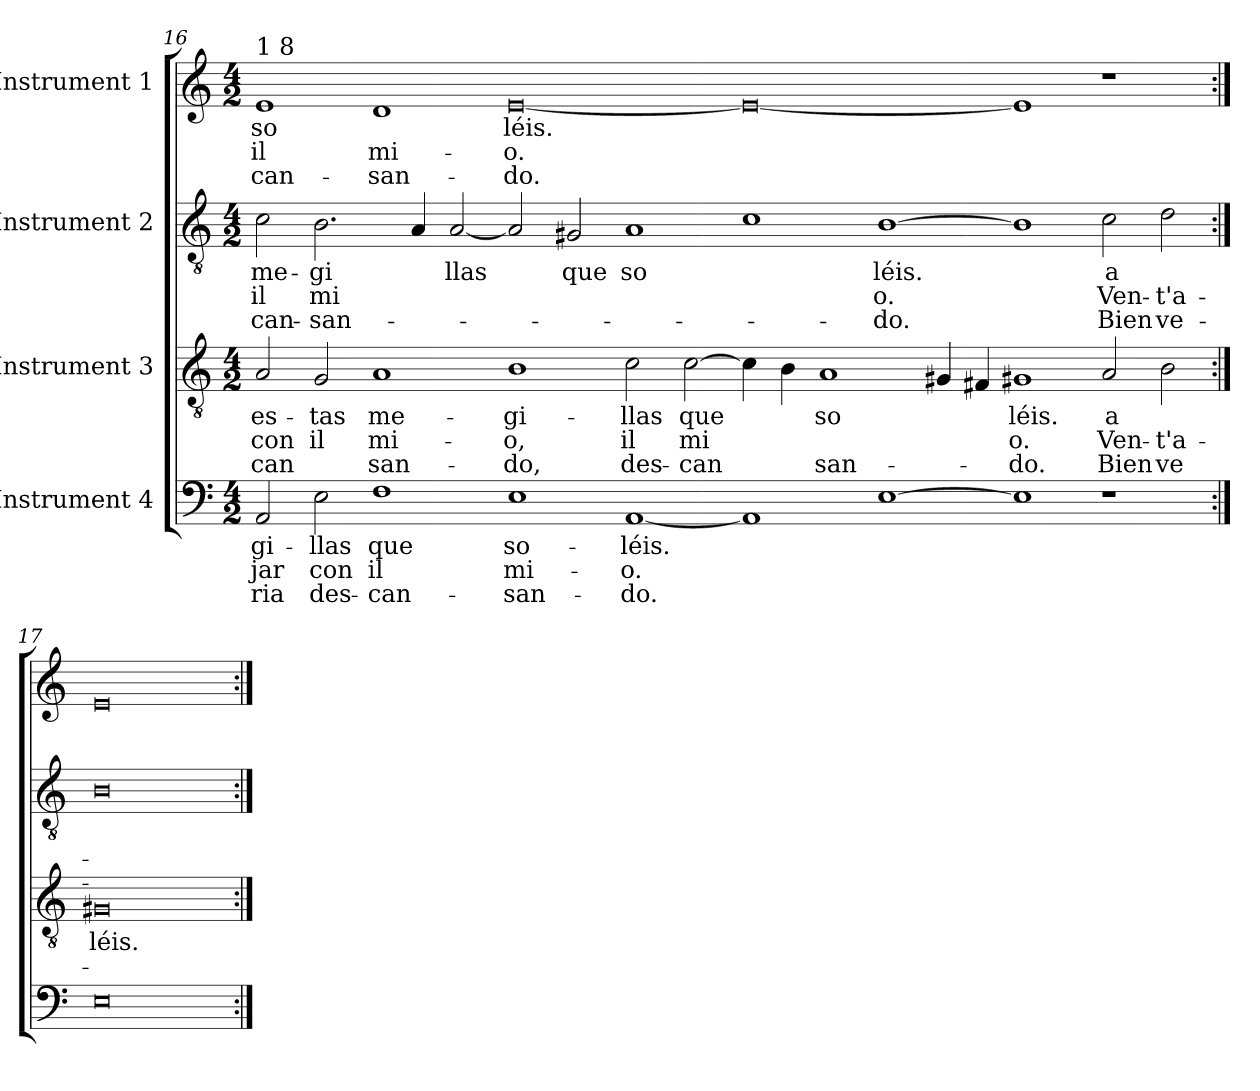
**kern	**text	**text	**text	**kern	**text	**text	**text	**kern	**text	**text	**text	**kern	**text	**text	**text
*part4	*part4	*part4	*part4	*part3	*part3	*part3	*part3	*part2	*part2	*part2	*part2	*part1	*part1	*part1	*part1
*staff4	*staff4	*staff4	*staff4	*staff3	*staff3	*staff3	*staff3	*staff2	*staff2	*staff2	*staff2	*staff1	*staff1	*staff1	*staff1
*I"Instrument 4	*	*	*	*I"Instrument 3	*	*	*	*I"Instrument 2	*	*	*	*I"Instrument 1	*	*	*
!!LO:LB:g=z
*clefF4	*	*	*	*clefGv2	*	*	*	*clefGv2	*	*	*	*clefG2	*	*	*
*k[]	*	*	*	*k[]	*	*	*	*k[]	*	*	*	*k[]	*	*	*
*C:	*	*	*	*C:	*	*	*	*C:	*	*	*	*C:	*	*	*
*M4/2	*	*	*	*M4/2	*	*	*	*M4/2	*	*	*	*M4/2	*	*	*
=16	=16	=16	=16	=16	=16	=16	=16	=16	=16	=16	=16	=16	=16	=16	=16
!	!	!	!	!	!	!	!	!	!	!	!	!LO:TX:a:t=1 8	!	!	!
!	!LO:LY:b:rj	!LO:LY:b:rj	!LO:LY:b:rj	!	!LO:LY:b:rj	!LO:LY:b:rj	!LO:LY:b:rj	!	!LO:LY:b:rj	!LO:LY:b:rj	!LO:LY:b:rj	!	!LO:LY:b:rj	!LO:LY:b:rj	!LO:LY:b:rj
2AA/	-gi-	-jar	ria	2A/	-es-	-con	can-	2c\	-me-	-il	can-	1e	-so-	-il	can-
!	!LO:LY:b:rj	!LO:LY:b:rj	!LO:LY:b:rj	!	!LO:LY:b:rj	!LO:LY:b:rj	!LO:LY:b:rj	!	!LO:LY:b:rj	!LO:LY:b:rj	!LO:LY:b:rj	!	!	!	!
2E\	llas	con	des-	2G/	-tas	il	-	2.B\	-gi-	-mi-	-san-	.	.	.	.
!	!LO:LY:b:rj	!LO:LY:b:rj	!LO:LY:b:rj	!	!LO:LY:b:rj	!LO:LY:b:rj	!LO:LY:b:rj	!	!	!	!	!	!LO:LY:b:rj	!LO:LY:b:rj	!LO:LY:b:rj
1F	-que	il	can-	1A	-me-	-mi-	-san-	.	.	.	.	1d	--	-mi-	-san-
!	!	!	!	!	!	!	!	!	!LO:LY:b:rj	!LO:LY:b:rj	!LO:LY:b:rj	!	!	!	!
.	.	.	.	.	.	.	.	4A/	--	-	.	.	.	.	.
!	!	!	!	!	!	!	!	!	!LO:LY:b:rj	!LO:LY:b:rj	!LO:LY:b:rj	!	!	!	!
.	.	.	.	.	.	.	.	[<2A/	llas	.	.	.	.	.	.
!	!LO:LY:b:rj	!LO:LY:b:rj	!LO:LY:b:rj	!	!LO:LY:b:rj	!LO:LY:b:rj	!LO:LY:b:rj	!	!LO:LY:b:rj	!LO:LY:b:rj	!LO:LY:b:rj	!	!LO:LY:b:rj	!LO:LY:b:rj	!LO:LY:b:rj
1E	-so-	-mi-	-san-	1B	-gi-	-o,	do,	2A/]	.	.	.	[<0e	-léis.	o.	do.
!	!	!	!	!	!	!	!	!	!LO:LY:b:rj	!LO:LY:b:rj	!LO:LY:b:rj	!	!	!	!
.	.	.	.	.	.	.	.	2G#X/	que	.	.	.	.	.	.
!	!LO:LY:b:rj	!LO:LY:b:rj	!LO:LY:b:rj	!	!LO:LY:b:rj	!LO:LY:b:rj	!LO:LY:b:rj	!	!LO:LY:b:rj	!LO:LY:b:rj	!LO:LY:b:rj	!	!	!	!
[<1AA	-léis.	o.	do.	2c\	llas	il	des-	1A	so-	-	.	.	.	.	.
!	!	!	!	!	!LO:LY:b:rj	!LO:LY:b:rj	!LO:LY:b:rj	!	!	!	!	!	!	!	!
.	.	.	.	[>2c\	-que	mi-	-can-	.	.	.	.	.	.	.	.
!	!LO:LY:b:rj	!LO:LY:b:rj	!LO:LY:b:rj	!	!LO:LY:b:rj	!LO:LY:b:rj	!LO:LY:b:rj	!	!LO:LY:b:rj	!LO:LY:b:rj	!LO:LY:b:rj	!	!LO:LY:b:rj	!LO:LY:b:rj	!LO:LY:b:rj
1AA]	.	.	.	4c\]	--	-	-	1c	-	-	.	0e_<	.	.	.
!	!	!	!	!	!LO:LY:b:rj	!LO:LY:b:rj	!LO:LY:b:rj	!	!	!	!	!	!	!	!
.	.	.	.	4B\	--	-	-	.	.	.	.	.	.	.	.
!	!	!	!	!	!LO:LY:b:rj	!LO:LY:b:rj	!LO:LY:b:rj	!	!	!	!	!	!	!	!
.	.	.	.	1A	-so-	-	san-	.	.	.	.	.	.	.	.
!	!LO:LY:b:rj	!LO:LY:b:rj	!LO:LY:b:rj	!	!	!	!	!	!LO:LY:b:rj	!LO:LY:b:rj	!LO:LY:b:rj	!	!	!	!
[>1E	.	.	.	.	.	.	.	[>1B	léis.	o.	do.	.	.	.	.
!	!	!	!	!	!LO:LY:b:rj	!LO:LY:b:rj	!LO:LY:b:rj	!	!	!	!	!	!	!	!
.	.	.	.	4G#X/	--	-	.	.	.	.	.	.	.	.	.
!	!	!	!	!	!LO:LY:b:rj	!LO:LY:b:rj	!LO:LY:b:rj	!	!	!	!	!	!	!	!
.	.	.	.	4F#X/	-	-	.	.	.	.	.	.	.	.	.
!	!LO:LY:b:rj	!LO:LY:b:rj	!LO:LY:b:rj	!	!LO:LY:b:rj	!LO:LY:b:rj	!LO:LY:b:rj	!	!LO:LY:b:rj	!LO:LY:b:rj	!LO:LY:b:rj	!	!LO:LY:b:rj	!LO:LY:b:rj	!LO:LY:b:rj
1E]	.	.	.	1G#X	léis.	o.	do.	1B]	.	.	-	1e]	.	.	.
!	!	!	!	!	!LO:LY:b:rj	!LO:LY:b:rj	!LO:LY:b:rj	!	!LO:LY:b:rj	!LO:LY:b:rj	!LO:LY:b:rj	!	!	!	!
1r	.	.	.	2A/	a	Ven-	-Bien	2c\	-a	Ven-	-Bien	1r	.	.	.
!	!	!	!	!	!LO:LY:b:rj	!LO:LY:b:rj	!LO:LY:b:rj	!	!LO:LY:b:rj	!LO:LY:b:rj	!LO:LY:b:rj	!	!	!	!
.	.	.	.	2B\	.	t'a-	-ve	2d\	.	t'a-	-ve-	.	.	.	.
=17:|!	=17:|!	=17:|!	=17:|!	=17:|!	=17:|!	=17:|!	=17:|!	=17:|!	=17:|!	=17:|!	=17:|!	=17:|!	=17:|!	=17:|!	=17:|!
!	!LO:LY:b:rj	!	!	!	!LO:LY:b:rj	!	!	!	!LO:LY:b:rj	!	!	!	!LO:LY:b:rj	!	!
0E	.	.	.	0G#X	léis.	.	.	0B	-	.	.	0e	.	.	.
=:|!	=:|!	=:|!	=:|!	=:|!	=:|!	=:|!	=:|!	=:|!	=:|!	=:|!	=:|!	=:|!	=:|!	=:|!	=:|!
*-	*-	*-	*-	*-	*-	*-	*-	*-	*-	*-	*-	*-	*-	*-	*-
